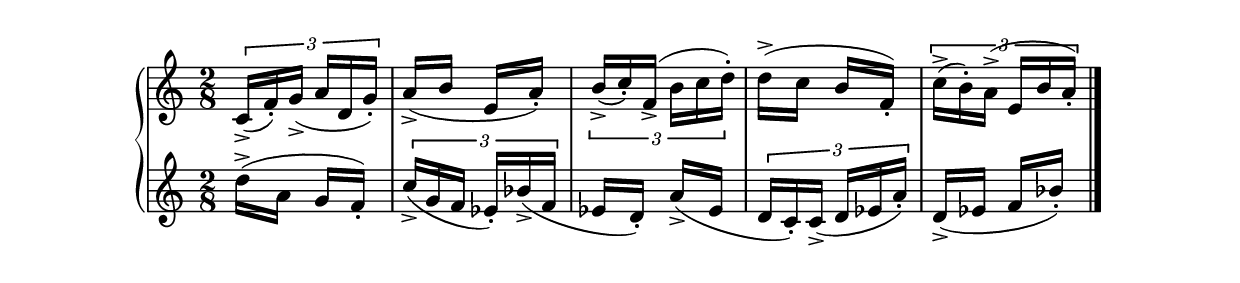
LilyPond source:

\version "2.19.83"
\language "english"
\score
{
    \context Score = "Score"
    \with
    {
        \override tuplet_bracket.staff-padding = 2
    }
    <<
        \context PianoStaff = "PianoStaff"
        <<
            \context Staff = "Staff_1"
            {
                \context Voice = "Voice_1"
                {
                    \times 2/3
                    {
                        \time 2/8
                        c'16
                        - \accent
                        (
                        f'16
                        - \staccato
                        )
                        g'16
                        - \accent
                        (
                        a'16
                        d'16
                        g'16
                        - \staccato
                        )
                    }
                    a'16
                    - \accent
                    (
                    b'16
                    e'16
                    a'16
                    - \staccato
                    )
                    \times 2/3
                    {
                        b'16
                        - \accent
                        (
                        c''16
                        - \staccato
                        )
                        f'16
                        - \accent
                        (
                        b'16
                        c''16
                        d''16
                        - \staccato
                        )
                    }
                    d''16
                    - \accent
                    (
                    c''16
                    b'16
                    f'16
                    - \staccato
                    )
                    \times 2/3
                    {
                        c''16
                        - \accent
                        (
                        b'16
                        - \staccato
                        )
                        a'16
                        - \accent
                        (
                        e'16
                        b'16
                        a'16
                        - \staccato
                        )
                    }
                }
            }
            \context Staff = "Staff_2"
            {
                \context Voice = "Voice_2"
                {
                    d''16
                    - \accent
                    (
                    a'16
                    g'16
                    f'16
                    - \staccato
                    )
                    \times 2/3
                    {
                        c''16
                        - \accent
                        (
                        g'16
                        f'16
                        ef'16
                        - \staccato
                        )
                        bf'16
                        - \accent
                        (
                        f'16
                    }
                    ef'16
                    d'16
                    - \staccato
                    )
                    a'16
                    - \accent
                    (
                    ef'16
                    \times 2/3
                    {
                        d'16
                        c'16
                        - \staccato
                        )
                        c'16
                        - \accent
                        (
                        d'16
                        ef'16
                        a'16
                        - \staccato
                        )
                    }
                    d'16
                    - \accent
                    (
                    ef'16
                    f'16
                    bf'16
                    - \staccato
                    )
                    \bar "|."
                }
            }
        >>
    >>
}